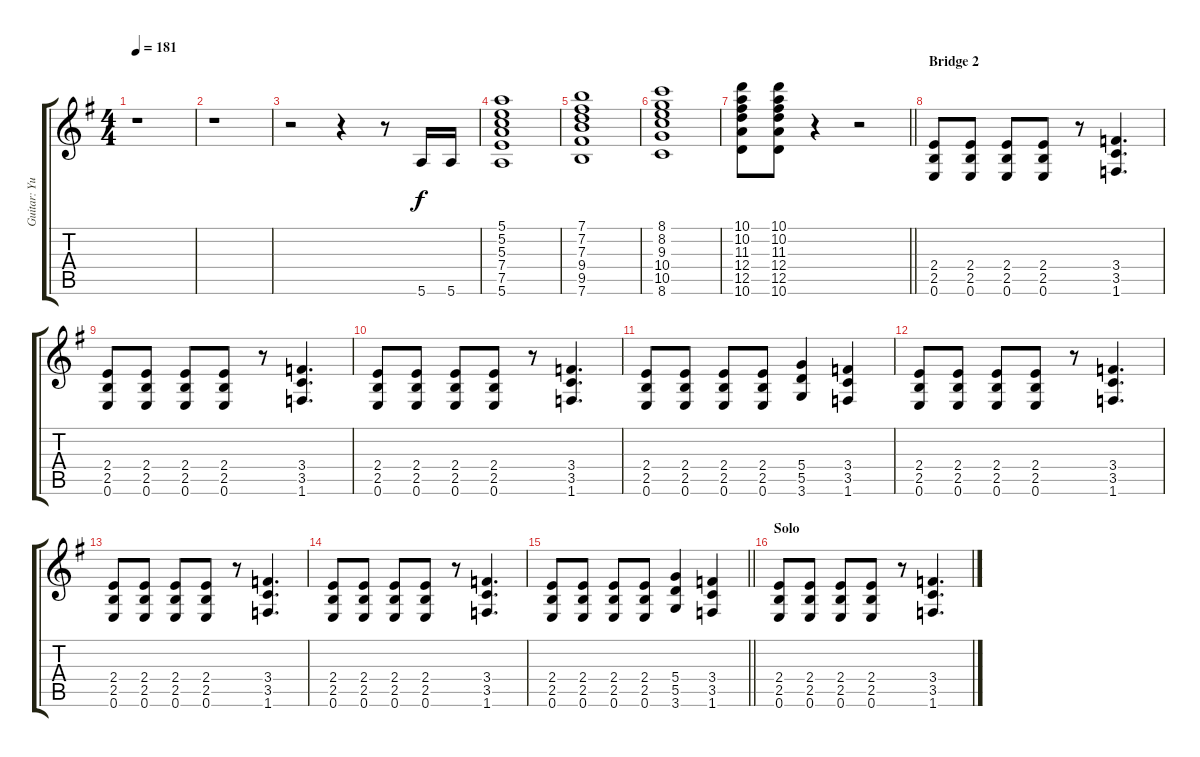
\track ("Guitar: Yui Hirasawa" "Guitar: Yu") {instrument overdrivenguitar}
\staff {score tabs}
\tuning (E4 B3 G3 D3 A2 E2) {hide}
\ts (4 4)
\tempo 181
\clef g2
\ks g
r.1{dy f} |
r.1 |
r.2 r.4 r.8 5.6.16 5.6.16 |
(5.1 5.2 5.3 7.4 7.5 5.6).1 |
(7.1 7.2 7.3 9.4 9.5 7.6).1 |
(8.1 8.2 9.3 10.4 10.5 8.6).1 |
\barLineRight lightlight
(10.1 10.2 11.3 12.4 12.5 10.6).8 (10.1 10.2 11.3 12.4 12.5 10.6).8 r.4 r.2 |
\section ("" "Bridge 2")
(2.4 2.5 0.6).8 (2.4 2.5 0.6).8 (2.4 2.5 0.6).8 (2.4 2.5 0.6).8 r.8 (3.4 3.5 1.6).4{d} |
(2.4 2.5 0.6).8 (2.4 2.5 0.6).8 (2.4 2.5 0.6).8 (2.4 2.5 0.6).8 r.8 (3.4 3.5 1.6).4{d} |
(2.4 2.5 0.6).8 (2.4 2.5 0.6).8 (2.4 2.5 0.6).8 (2.4 2.5 0.6).8 r.8 (3.4 3.5 1.6).4{d} |
(2.4 2.5 0.6).8 (2.4 2.5 0.6).8 (2.4 2.5 0.6).8 (2.4 2.5 0.6).8 (5.4 5.5 3.6).4 (3.4 3.5 1.6).4 |
(2.4 2.5 0.6).8 (2.4 2.5 0.6).8 (2.4 2.5 0.6).8 (2.4 2.5 0.6).8 r.8 (3.4 3.5 1.6).4{d} |
(2.4 2.5 0.6).8 (2.4 2.5 0.6).8 (2.4 2.5 0.6).8 (2.4 2.5 0.6).8 r.8 (3.4 3.5 1.6).4{d} |
(2.4 2.5 0.6).8 (2.4 2.5 0.6).8 (2.4 2.5 0.6).8 (2.4 2.5 0.6).8 r.8 (3.4 3.5 1.6).4{d} |
\barLineRight lightlight
(2.4 2.5 0.6).8 (2.4 2.5 0.6).8 (2.4 2.5 0.6).8 (2.4 2.5 0.6).8 (5.4 5.5 3.6).4 (3.4 3.5 1.6).4 |
\section ("" "Solo")
(2.4 2.5 0.6).8 (2.4 2.5 0.6).8 (2.4 2.5 0.6).8 (2.4 2.5 0.6).8 r.8 (3.4 3.5 1.6).4{d}
